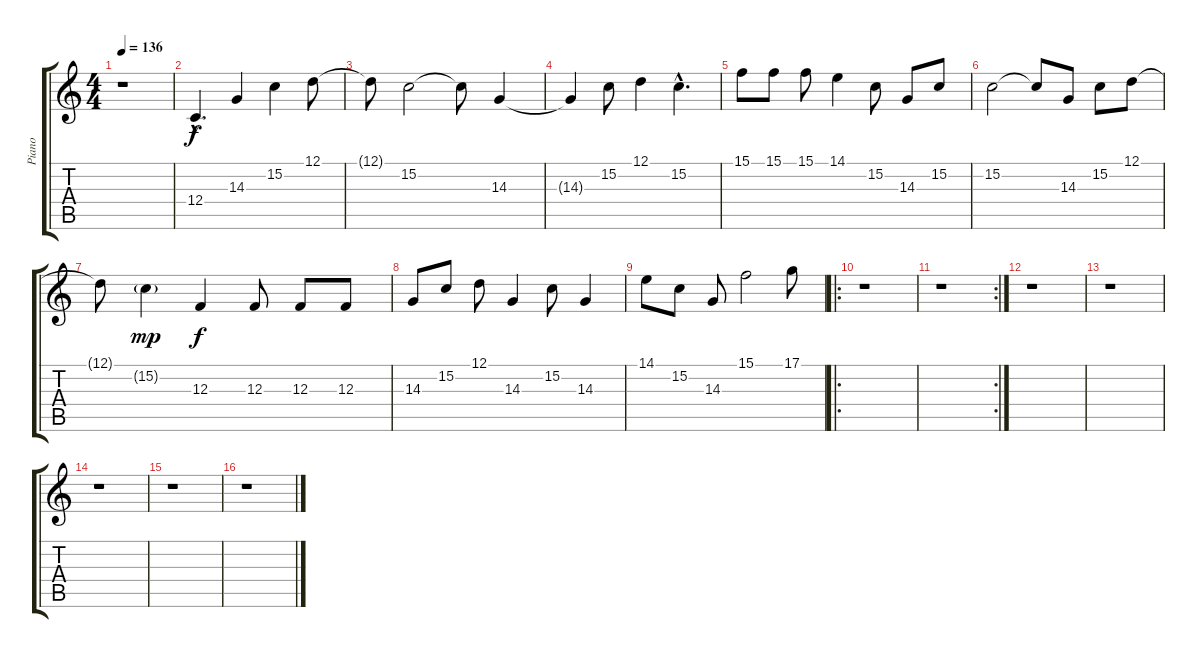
\track ("Piano" "Piano") {instrument brightacousticpiano}
\staff {score tabs}
\tuning (D4 A3 F3 C3 G2 D2) {hide}
\ts (4 4)
\tempo 136
\clef g2
\ks c
r.1{dy f} |
12.4{hac}.4{d} 14.3.4 15.2.4 12.1.8 |
12.1{t}.8 15.2.2 15.2{t}.8 14.3.4 |
14.3{t}.4 15.2.8 12.1.4 15.2{hac}.4{d} |
15.1.8 15.1.8 15.1.8 14.1.4 15.2.8 14.3.8 15.2.8 |
15.2.2 15.2{t}.8 14.3.8 15.2.8 12.1.8 |
12.1{t}.8 15.2{g}.4{dy mp} 12.3.4{dy f} 12.3.8 12.3.8 12.3.8 |
14.3.8 15.2.8 12.1.8 14.3.4 15.2.8 14.3.4 |
14.1.8 15.2.8 14.3.8 15.1.2 17.1.8 |
\ro
r.1 |
\rc 2
r.1 |
r.1 |
r.1 |
r.1 |
r.1 |
r.1
